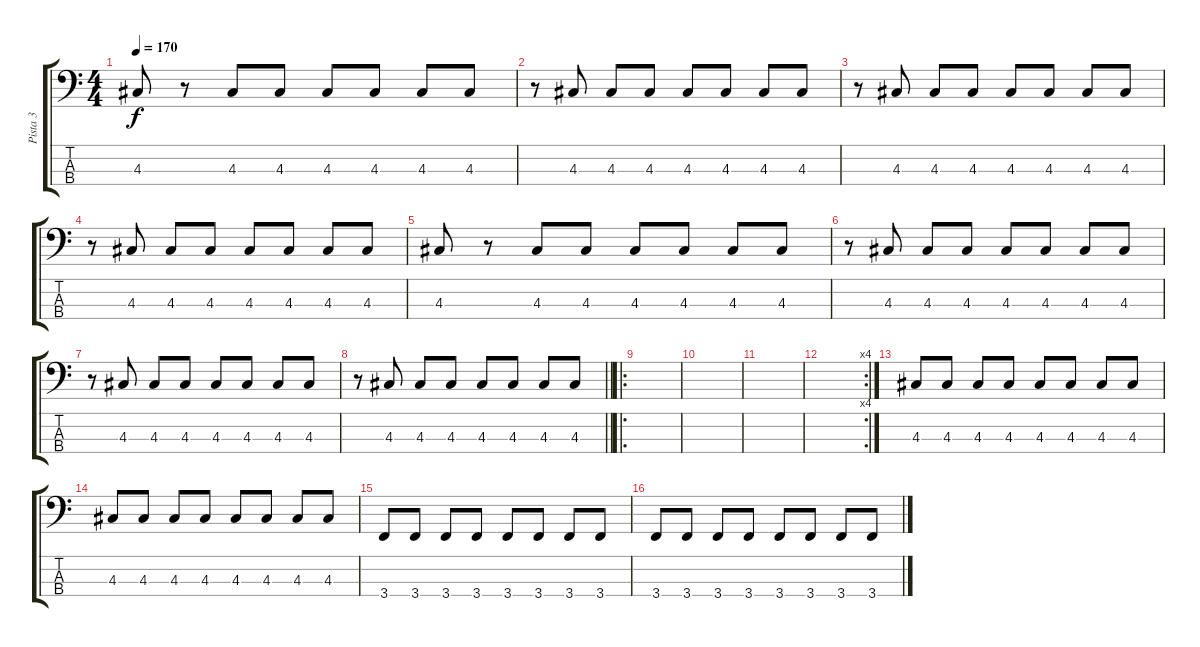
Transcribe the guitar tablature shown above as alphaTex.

\track ("Pista 3" "Pista 3") {instrument electricbassfinger}
\staff {score tabs}
\tuning (G2 D2 A1 D1) {hide}
\ts (4 4)
\tempo 170
\clef f4
\ks c
4.3.8{dy f} r.8 4.3.8 4.3.8 4.3.8 4.3.8 4.3.8 4.3.8 |
r.8 4.3.8 4.3.8 4.3.8 4.3.8 4.3.8 4.3.8 4.3.8 |
r.8 4.3.8 4.3.8 4.3.8 4.3.8 4.3.8 4.3.8 4.3.8 |
r.8 4.3.8 4.3.8 4.3.8 4.3.8 4.3.8 4.3.8 4.3.8 |
4.3.8 r.8 4.3.8 4.3.8 4.3.8 4.3.8 4.3.8 4.3.8 |
r.8 4.3.8 4.3.8 4.3.8 4.3.8 4.3.8 4.3.8 4.3.8 |
r.8 4.3.8 4.3.8 4.3.8 4.3.8 4.3.8 4.3.8 4.3.8 |
\barLineRight lightlight
r.8 4.3.8 4.3.8 4.3.8 4.3.8 4.3.8 4.3.8 4.3.8 |
\ro
|
|
|
\rc 4
|
4.3.8 4.3.8 4.3.8 4.3.8 4.3.8 4.3.8 4.3.8 4.3.8 |
4.3.8 4.3.8 4.3.8 4.3.8 4.3.8 4.3.8 4.3.8 4.3.8 |
3.4.8 3.4.8 3.4.8 3.4.8 3.4.8 3.4.8 3.4.8 3.4.8 |
3.4.8 3.4.8 3.4.8 3.4.8 3.4.8 3.4.8 3.4.8 3.4.8
